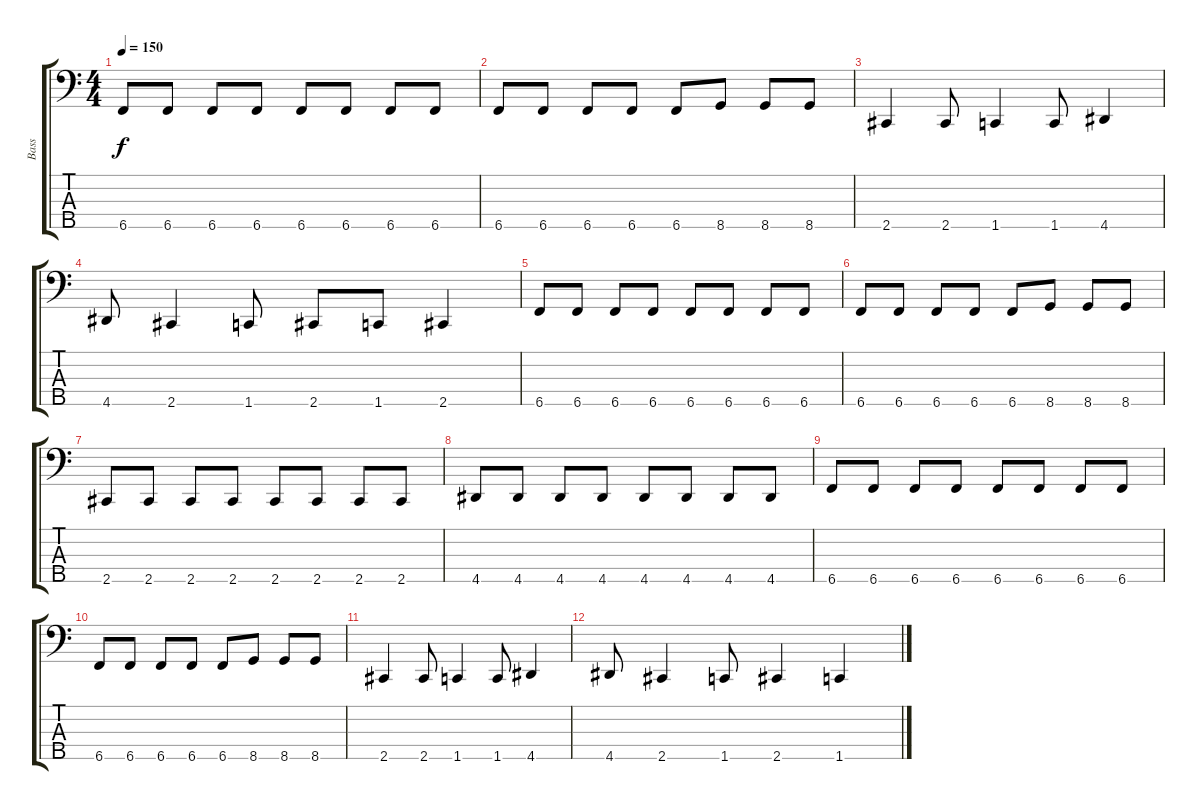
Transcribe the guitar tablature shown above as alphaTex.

\track ("Bass" "Bass") {instrument electricbassfinger}
\staff {score tabs}
\tuning (G2 D2 A1 E1 B0) {hide}
\ts (4 4)
\tempo 150
\clef f4
\ks c
6.5.8{dy f} 6.5.8 6.5.8 6.5.8 6.5.8 6.5.8 6.5.8 6.5.8 |
6.5.8 6.5.8 6.5.8 6.5.8 6.5.8 8.5.8 8.5.8 8.5.8 |
2.5.4 2.5.8 1.5.4 1.5.8 4.5.4 |
4.5.8 2.5.4 1.5.8 2.5.8 1.5.8 2.5.4 |
6.5.8 6.5.8 6.5.8 6.5.8 6.5.8 6.5.8 6.5.8 6.5.8 |
6.5.8 6.5.8 6.5.8 6.5.8 6.5.8 8.5.8 8.5.8 8.5.8 |
2.5.8 2.5.8 2.5.8 2.5.8 2.5.8 2.5.8 2.5.8 2.5.8 |
4.5.8 4.5.8 4.5.8 4.5.8 4.5.8 4.5.8 4.5.8 4.5.8 |
6.5.8 6.5.8 6.5.8 6.5.8 6.5.8 6.5.8 6.5.8 6.5.8 |
6.5.8 6.5.8 6.5.8 6.5.8 6.5.8 8.5.8 8.5.8 8.5.8 |
2.5.4 2.5.8 1.5.4 1.5.8 4.5.4 |
4.5.8 2.5.4 1.5.8 2.5.4 1.5.4
